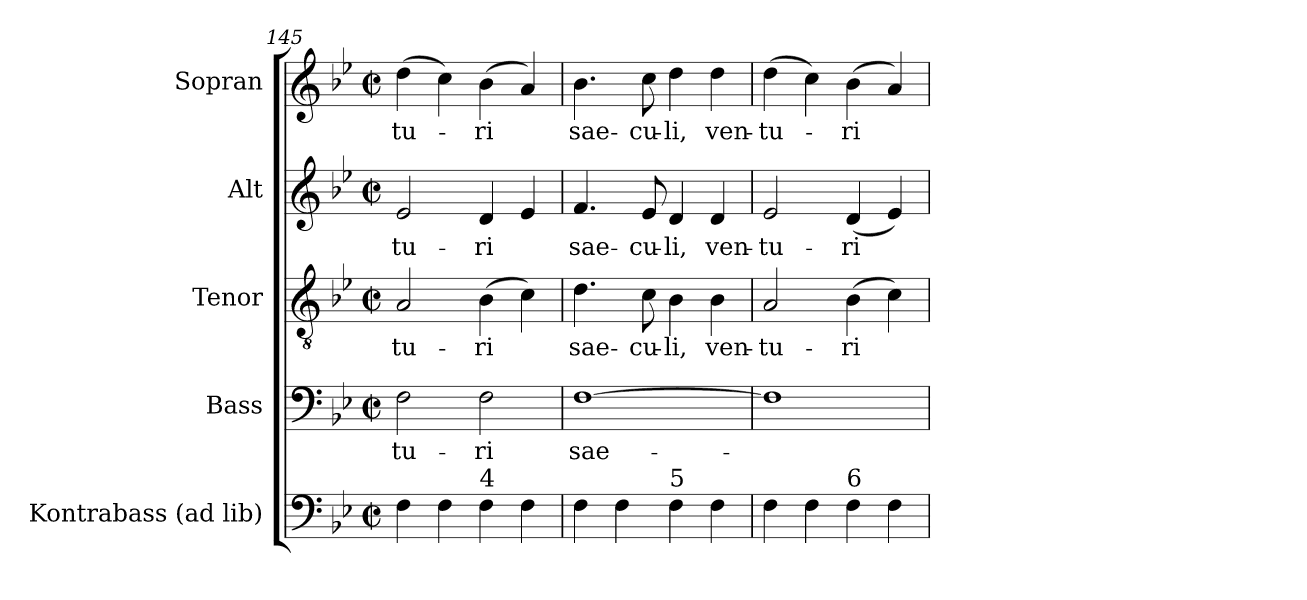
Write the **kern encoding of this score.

**kern	**kern	**text	**kern	**text	**kern	**text	**kern	**text
*part5	*part4	*part4	*part3	*part3	*part2	*part2	*part1	*part1
*staff5	*staff4	*staff4	*staff3	*staff3	*staff2	*staff2	*staff1	*staff1
*I"Kontrabass (ad lib)	*I"Bass	*	*I"Tenor	*	*I"Alt	*	*I"Sopran	*
*I'Kb.	*I'B.	*	*I'T.	*	*I'A.	*	*I'S.	*
*clefF4	*clefF4	*	*clefGv2	*	*clefG2	*	*clefG2	*
*ITrd7c12	*	*	*	*	*	*	*	*
*k[b-e-]	*k[b-e-]	*	*k[b-e-]	*	*k[b-e-]	*	*k[b-e-]	*
*B-:	*B-:	*	*B-:	*	*B-:	*	*B-:	*
*M2/2	*M2/2	*	*M2/2	*	*M2/2	*	*M2/2	*
*met(c|)	*met(c|)	*	*met(c|)	*	*met(c|)	*	*met(c|)	*
=145	=145	=145	=145	=145	=145	=145	=145	=145
!	!	!LO:LY:b	!	!LO:LY:b	!	!LO:LY:b	!	!LO:LY:b
4FF\	2F\	-tu-	2A/	-tu-	2e-/	-tu-	(>4dd\	-tu-
4FF\	.	.	.	.	.	.	4cc\)	.
!LO:TX:a:t=4	!	!	!	!	!	!	!	!
!	!	!LO:LY:b	!	!LO:LY:b	!	!LO:LY:b	!	!LO:LY:b
4FF\	2F\	-ri	(>4B-\	-ri	4d/	-ri	(>4b-\	-ri
4FF\	.	.	4c\)	.	4e-/	.	4a/)	.
=146	=146	=146	=146	=146	=146	=146	=146	=146
!	!	!LO:LY:b	!	!LO:LY:b	!	!LO:LY:b	!	!LO:LY:b
4FF\	[1F	sae-	4.d\	sae-	4.f/	sae-	4.b-\	sae-
4FF\	.	.	.	.	.	.	.	.
!	!	!	!	!LO:LY:b	!	!LO:LY:b	!	!LO:LY:b
.	.	.	8c\	-cu-	8e-/	-cu-	8cc\	-cu-
!LO:TX:a:t=5	!	!	!	!	!	!	!	!
!	!	!	!	!LO:LY:b	!	!LO:LY:b	!	!LO:LY:b
4FF\	.	.	4B-\	-li,	4d/	-li,	4dd\	-li,
!	!	!	!	!LO:LY:b	!	!LO:LY:b	!	!LO:LY:b
4FF\	.	.	4B-\	ven-	4d/	ven-	4dd\	ven-
=147	=147	=147	=147	=147	=147	=147	=147	=147
!	!	!	!	!LO:LY:b	!	!LO:LY:b	!	!LO:LY:b
4FF\	1F]	.	2A/	-tu-	2e-/	-tu-	(>4dd\	-tu-
4FF\	.	.	.	.	.	.	4cc\)	.
!LO:TX:a:t=6	!	!	!	!	!	!	!	!
!	!	!	!	!LO:LY:b	!	!LO:LY:b	!	!LO:LY:b
4FF\	.	.	(>4B-\	-ri	(<4d/	-ri	(>4b-\	-ri
4FF\	.	.	4c\)	.	4e-/)	.	4a/)	.
=	=	=	=	=	=	=	=	=
*-	*-	*-	*-	*-	*-	*-	*-	*-
